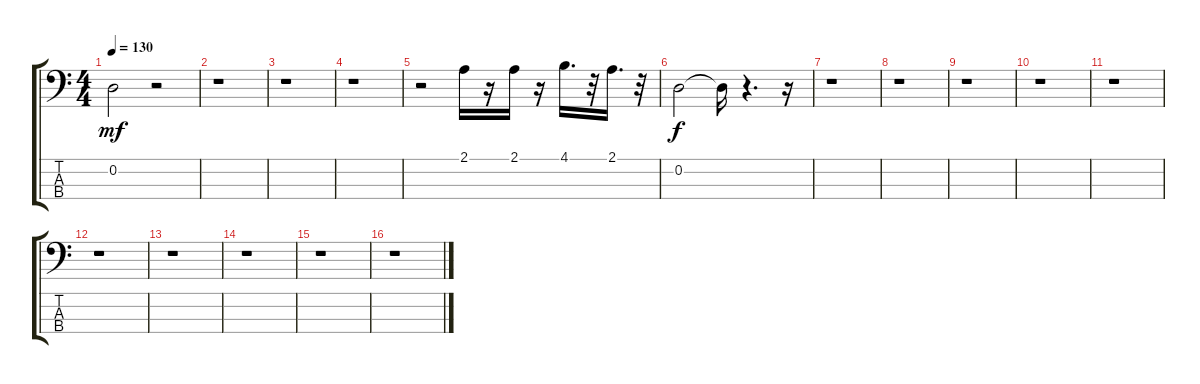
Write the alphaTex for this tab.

\track "" {instrument synthbass1}
\staff {score tabs}
\tuning (G2 D2 A1 E1) {hide}
\ts (4 4)
\tempo 130
\clef f4
\ks c
0.2.2{dy mf} r.2 |
r.1 |
r.1 |
r.1 |
r.2 2.1.16 r.16 2.1.16 r.16 4.1.16{d} r.32 2.1.16{d} r.32 |
0.2.2{dy f} 0.2{t}.16 r.4{d} r.16 |
r.1 |
r.1 |
r.1 |
r.1 |
r.1 |
r.1 |
r.1 |
r.1 |
r.1 |
r.1
